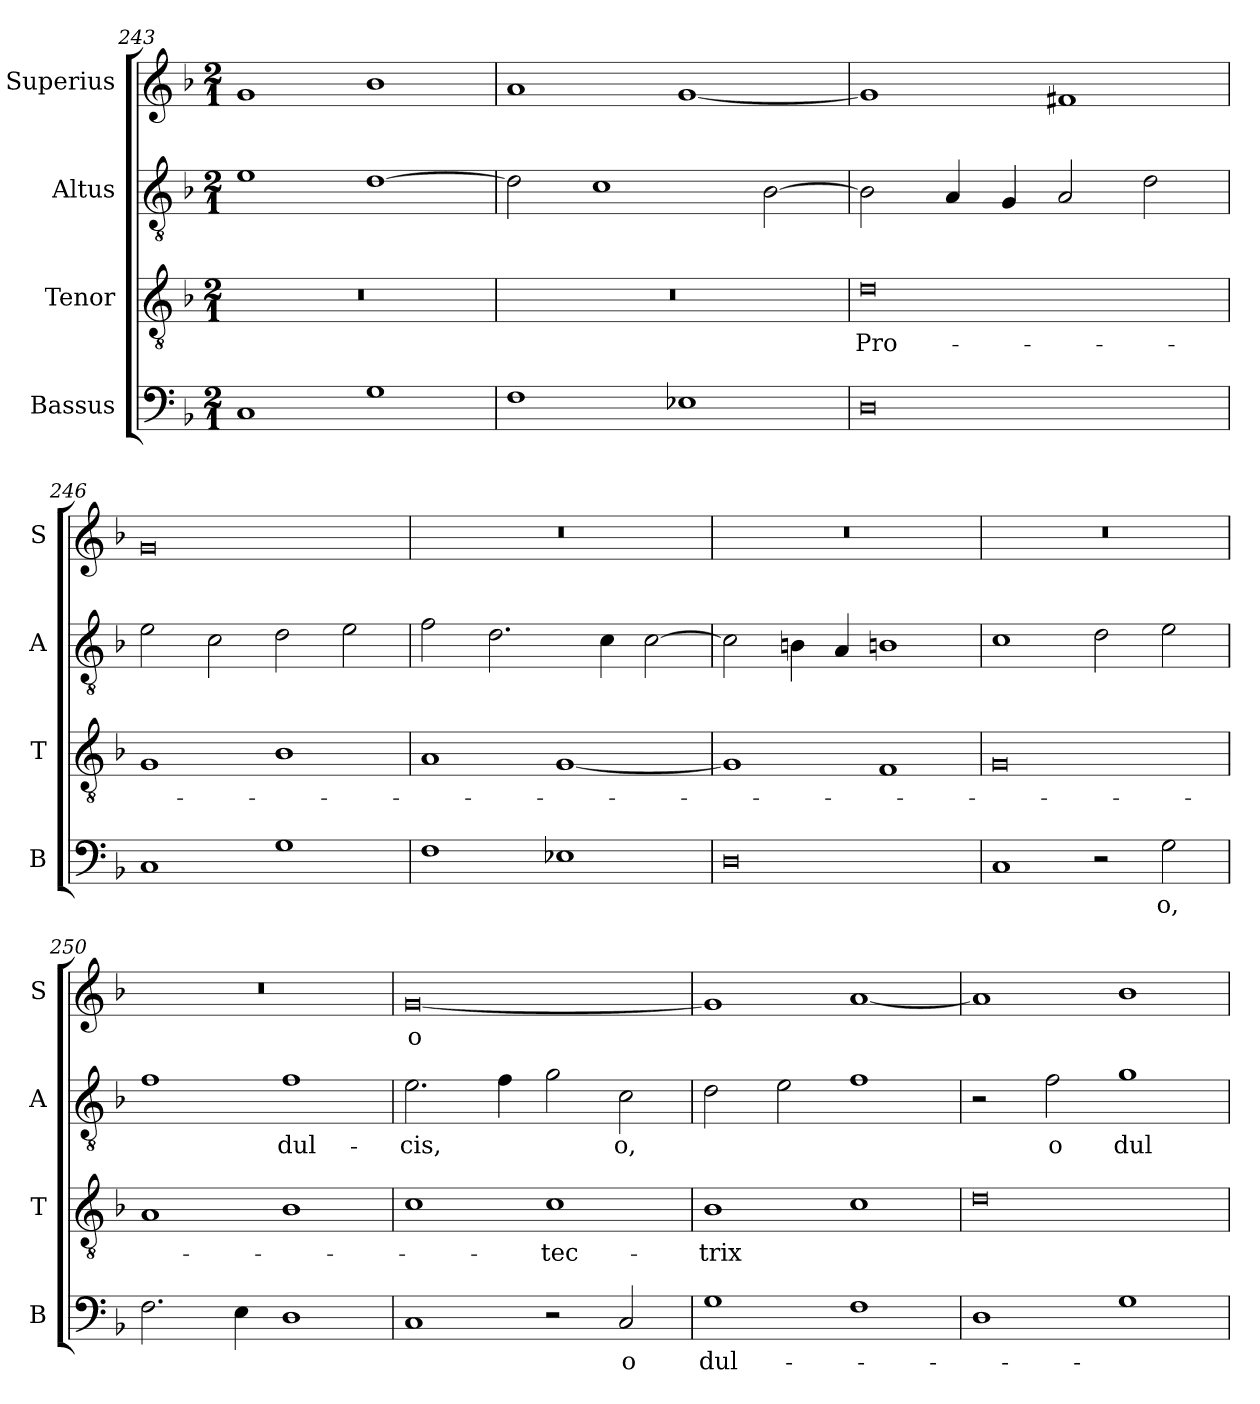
**kern	**text	**kern	**text	**kern	**text	**kern	**text
*part4	*part4	*part3	*part3	*part2	*part2	*part1	*part1
*staff4	*staff4	*staff3	*staff3	*staff2	*staff2	*staff1	*staff1
*I"Bassus	*	*I"Tenor	*	*I"Altus	*	*I"Superius	*
*I'B	*	*I'T	*	*I'A	*	*I'S	*
*clefF4	*	*clefGv2	*	*clefGv2	*	*clefG2	*
*k[b-]	*	*k[b-]	*	*k[b-]	*	*k[b-]	*
*F:	*	*F:	*	*F:	*	*F:	*
*M2/1	*	*M2/1	*	*M2/1	*	*M2/1	*
=243	=243	=243	=243	=243	=243	=243	=243
1C	.	0r	.	1e	.	1g	.
1G	.	.	.	[1d	.	1b-	.
=244	=244	=244	=244	=244	=244	=244	=244
1F	.	0r	.	2d]	.	1a	.
.	.	.	.	1c	.	.	.
1E-X	.	.	.	.	.	[1g	.
.	.	.	.	[2B-	.	.	.
=245	=245	=245	=245	=245	=245	=245	=245
0D	.	0d	Pro-	2B-]	.	1g]	.
.	.	.	.	4A	.	.	.
.	.	.	.	4G	.	.	.
.	.	.	.	2A	.	1f#X	.
.	.	.	.	2d	.	.	.
=246	=246	=246	=246	=246	=246	=246	=246
1C	.	1G	.	2e	.	0g	.
.	.	.	.	2c	.	.	.
1G	.	1B-	.	2d	.	.	.
.	.	.	.	2e	.	.	.
=247	=247	=247	=247	=247	=247	=247	=247
1F	.	1A	.	2f	.	0r	.
.	.	.	.	2.d	.	.	.
1E-X	.	[1G	.	.	.	.	.
.	.	.	.	4c	.	.	.
.	.	.	.	[2c	.	.	.
=248	=248	=248	=248	=248	=248	=248	=248
0D	.	1G]	.	2c]	.	0r	.
.	.	.	.	4Bn	.	.	.
.	.	.	.	4A	.	.	.
.	.	1F	.	1Bn	.	.	.
=249	=249	=249	=249	=249	=249	=249	=249
1C	.	0G	.	1c	.	0r	.
2r	.	.	.	2d	.	.	.
2G	o,	.	.	2e	.	.	.
=250	=250	=250	=250	=250	=250	=250	=250
2.F	.	1A	.	1f	.	0r	.
4E	.	.	.	.	.	.	.
1D	.	1B-	.	1f	dul-	.	.
=251	=251	=251	=251	=251	=251	=251	=251
1C	.	1c	.	2.e	-cis,	[0g	o
.	.	.	.	4f	.	.	.
2r	.	1c	-tec-	2g	.	.	.
2C	o	.	.	2c	o,	.	.
=252	=252	=252	=252	=252	=252	=252	=252
1G	dul-	1B-	-trix	2d	.	1g]	.
.	.	.	.	2e	.	.	.
1F	.	1c	.	1f	.	[1a	.
=253	=253	=253	=253	=253	=253	=253	=253
1D	.	0d	.	2r	.	1a]	.
.	.	.	.	2f	o	.	.
1G	.	.	.	1g	dul-	1b-	.
=	=	=	=	=	=	=	=
*-	*-	*-	*-	*-	*-	*-	*-
